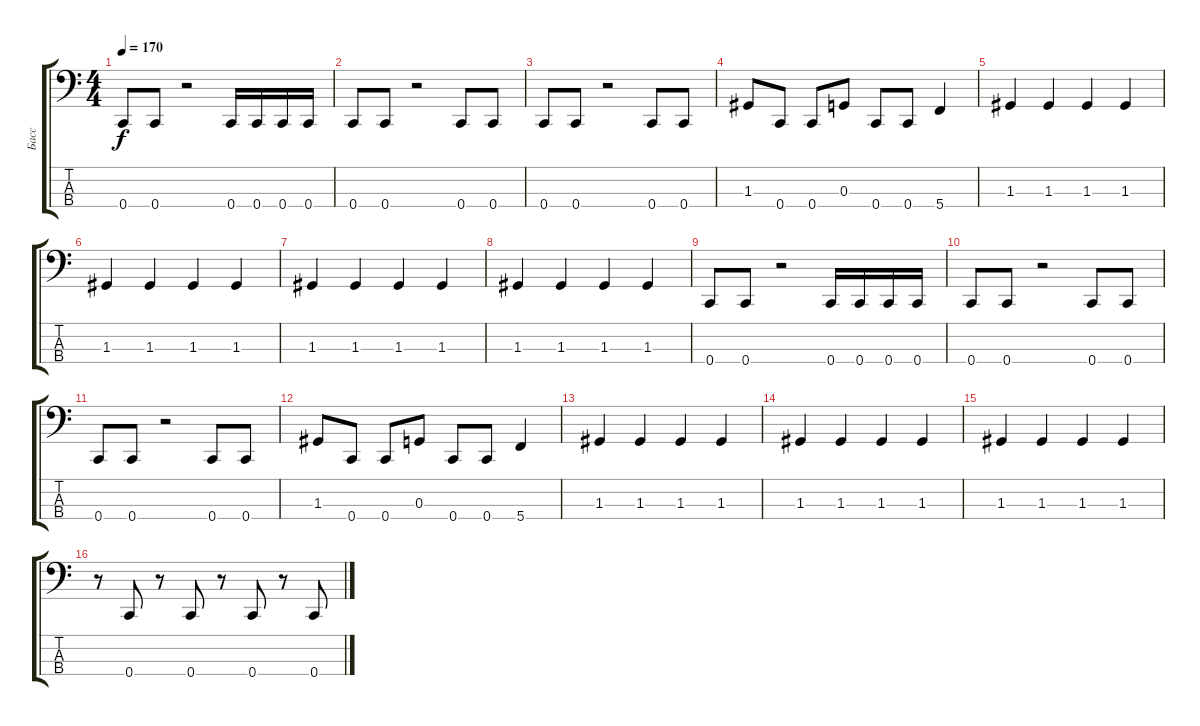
\track ("Басс" "Басс") {instrument electricbassfinger}
\staff {score tabs}
\tuning (F2 C2 G1 C1) {hide}
\ts (4 4)
\tempo 170
\clef f4
\ks c
0.4.8{dy f} 0.4.8 r.2 0.4.16 0.4.16 0.4.16 0.4.16 |
0.4.8 0.4.8 r.2 0.4.8 0.4.8 |
0.4.8 0.4.8 r.2 0.4.8 0.4.8 |
1.3.8 0.4.8 0.4.8 0.3.8 0.4.8 0.4.8 5.4.4 |
1.3.4 1.3.4 1.3.4 1.3.4 |
1.3.4 1.3.4 1.3.4 1.3.4 |
1.3.4 1.3.4 1.3.4 1.3.4 |
1.3.4 1.3.4 1.3.4 1.3.4 |
0.4.8 0.4.8 r.2 0.4.16 0.4.16 0.4.16 0.4.16 |
0.4.8 0.4.8 r.2 0.4.8 0.4.8 |
0.4.8 0.4.8 r.2 0.4.8 0.4.8 |
1.3.8 0.4.8 0.4.8 0.3.8 0.4.8 0.4.8 5.4.4 |
1.3.4 1.3.4 1.3.4 1.3.4 |
1.3.4 1.3.4 1.3.4 1.3.4 |
1.3.4 1.3.4 1.3.4 1.3.4 |
r.8 0.4.8 r.8 0.4.8 r.8 0.4.8 r.8 0.4.8
